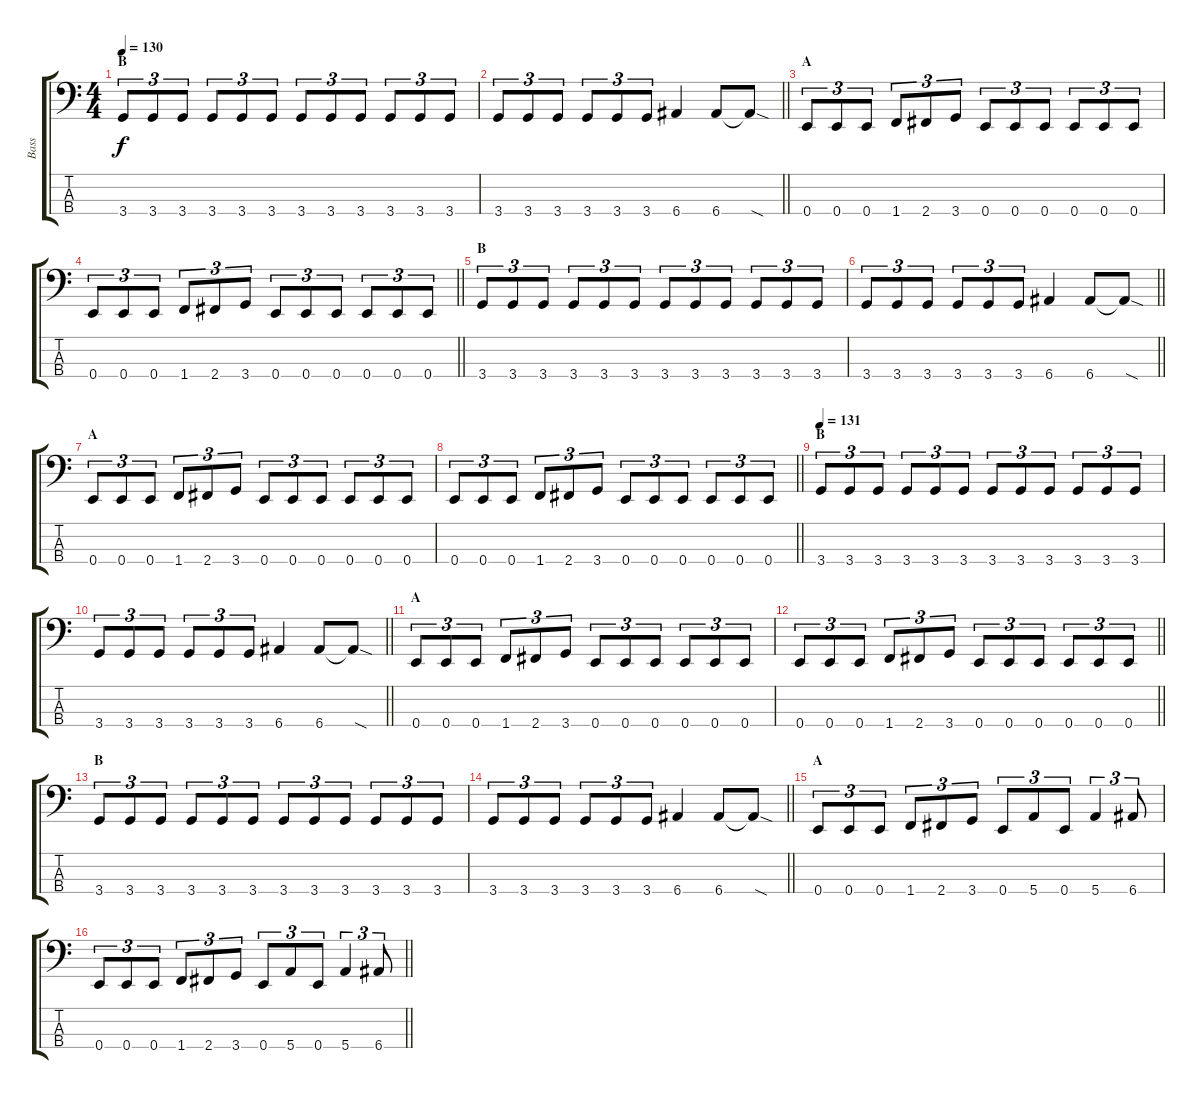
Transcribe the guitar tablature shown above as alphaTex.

\track ("Bass" "Bass") {instrument electricbasspick}
\staff {score tabs}
\tuning (G2 D2 A1 E1) {hide}
\ts (4 4)
\section ("" "B")
\tempo 130
\clef f4
\ks c
3.4.8{tu (3 2) dy f} 3.4.8{tu (3 2)} 3.4.8{tu (3 2)} 3.4.8{tu (3 2)} 3.4.8{tu (3 2)} 3.4.8{tu (3 2)} 3.4.8{tu (3 2)} 3.4.8{tu (3 2)} 3.4.8{tu (3 2)} 3.4.8{tu (3 2)} 3.4.8{tu (3 2)} 3.4.8{tu (3 2)} |
\barLineRight lightlight
3.4.8{tu (3 2)} 3.4.8{tu (3 2)} 3.4.8{tu (3 2)} 3.4.8{tu (3 2)} 3.4.8{tu (3 2)} 3.4.8{tu (3 2)} 6.4.4 6.4.8 6.4{sod t}.8 |
\section ("" "A")
0.4.8{tu (3 2)} 0.4.8{tu (3 2)} 0.4.8{tu (3 2)} 1.4.8{tu (3 2)} 2.4.8{tu (3 2)} 3.4.8{tu (3 2)} 0.4.8{tu (3 2)} 0.4.8{tu (3 2)} 0.4.8{tu (3 2)} 0.4.8{tu (3 2)} 0.4.8{tu (3 2)} 0.4.8{tu (3 2)} |
\barLineRight lightlight
0.4.8{tu (3 2)} 0.4.8{tu (3 2)} 0.4.8{tu (3 2)} 1.4.8{tu (3 2)} 2.4.8{tu (3 2)} 3.4.8{tu (3 2)} 0.4.8{tu (3 2)} 0.4.8{tu (3 2)} 0.4.8{tu (3 2)} 0.4.8{tu (3 2)} 0.4.8{tu (3 2)} 0.4.8{tu (3 2)} |
\section ("" "B")
3.4.8{tu (3 2)} 3.4.8{tu (3 2)} 3.4.8{tu (3 2)} 3.4.8{tu (3 2)} 3.4.8{tu (3 2)} 3.4.8{tu (3 2)} 3.4.8{tu (3 2)} 3.4.8{tu (3 2)} 3.4.8{tu (3 2)} 3.4.8{tu (3 2)} 3.4.8{tu (3 2)} 3.4.8{tu (3 2)} |
\barLineRight lightlight
3.4.8{tu (3 2)} 3.4.8{tu (3 2)} 3.4.8{tu (3 2)} 3.4.8{tu (3 2)} 3.4.8{tu (3 2)} 3.4.8{tu (3 2)} 6.4.4 6.4.8 6.4{sod t}.8 |
\section ("" "A")
0.4.8{tu (3 2)} 0.4.8{tu (3 2)} 0.4.8{tu (3 2)} 1.4.8{tu (3 2)} 2.4.8{tu (3 2)} 3.4.8{tu (3 2)} 0.4.8{tu (3 2)} 0.4.8{tu (3 2)} 0.4.8{tu (3 2)} 0.4.8{tu (3 2)} 0.4.8{tu (3 2)} 0.4.8{tu (3 2)} |
\barLineRight lightlight
0.4.8{tu (3 2)} 0.4.8{tu (3 2)} 0.4.8{tu (3 2)} 1.4.8{tu (3 2)} 2.4.8{tu (3 2)} 3.4.8{tu (3 2)} 0.4.8{tu (3 2)} 0.4.8{tu (3 2)} 0.4.8{tu (3 2)} 0.4.8{tu (3 2)} 0.4.8{tu (3 2)} 0.4.8{tu (3 2)} |
\section ("" "B")
\tempo 131
3.4.8{tu (3 2)} 3.4.8{tu (3 2)} 3.4.8{tu (3 2)} 3.4.8{tu (3 2)} 3.4.8{tu (3 2)} 3.4.8{tu (3 2)} 3.4.8{tu (3 2)} 3.4.8{tu (3 2)} 3.4.8{tu (3 2)} 3.4.8{tu (3 2)} 3.4.8{tu (3 2)} 3.4.8{tu (3 2)} |
\barLineRight lightlight
3.4.8{tu (3 2)} 3.4.8{tu (3 2)} 3.4.8{tu (3 2)} 3.4.8{tu (3 2)} 3.4.8{tu (3 2)} 3.4.8{tu (3 2)} 6.4.4 6.4.8 6.4{sod t}.8 |
\section ("" "A")
0.4.8{tu (3 2)} 0.4.8{tu (3 2)} 0.4.8{tu (3 2)} 1.4.8{tu (3 2)} 2.4.8{tu (3 2)} 3.4.8{tu (3 2)} 0.4.8{tu (3 2)} 0.4.8{tu (3 2)} 0.4.8{tu (3 2)} 0.4.8{tu (3 2)} 0.4.8{tu (3 2)} 0.4.8{tu (3 2)} |
\barLineRight lightlight
0.4.8{tu (3 2)} 0.4.8{tu (3 2)} 0.4.8{tu (3 2)} 1.4.8{tu (3 2)} 2.4.8{tu (3 2)} 3.4.8{tu (3 2)} 0.4.8{tu (3 2)} 0.4.8{tu (3 2)} 0.4.8{tu (3 2)} 0.4.8{tu (3 2)} 0.4.8{tu (3 2)} 0.4.8{tu (3 2)} |
\section ("" "B")
3.4.8{tu (3 2)} 3.4.8{tu (3 2)} 3.4.8{tu (3 2)} 3.4.8{tu (3 2)} 3.4.8{tu (3 2)} 3.4.8{tu (3 2)} 3.4.8{tu (3 2)} 3.4.8{tu (3 2)} 3.4.8{tu (3 2)} 3.4.8{tu (3 2)} 3.4.8{tu (3 2)} 3.4.8{tu (3 2)} |
\barLineRight lightlight
3.4.8{tu (3 2)} 3.4.8{tu (3 2)} 3.4.8{tu (3 2)} 3.4.8{tu (3 2)} 3.4.8{tu (3 2)} 3.4.8{tu (3 2)} 6.4.4 6.4.8 6.4{sod t}.8 |
\section ("" "A")
0.4.8{tu (3 2)} 0.4.8{tu (3 2)} 0.4.8{tu (3 2)} 1.4.8{tu (3 2)} 2.4.8{tu (3 2)} 3.4.8{tu (3 2)} 0.4.8{tu (3 2)} 5.4.8{tu (3 2)} 0.4.8{tu (3 2)} 5.4.4{tu (3 2)} 6.4.8{tu (3 2)} |
\barLineRight lightlight
0.4.8{tu (3 2)} 0.4.8{tu (3 2)} 0.4.8{tu (3 2)} 1.4.8{tu (3 2)} 2.4.8{tu (3 2)} 3.4.8{tu (3 2)} 0.4.8{tu (3 2)} 5.4.8{tu (3 2)} 0.4.8{tu (3 2)} 5.4.4{tu (3 2)} 6.4.8{tu (3 2)}
